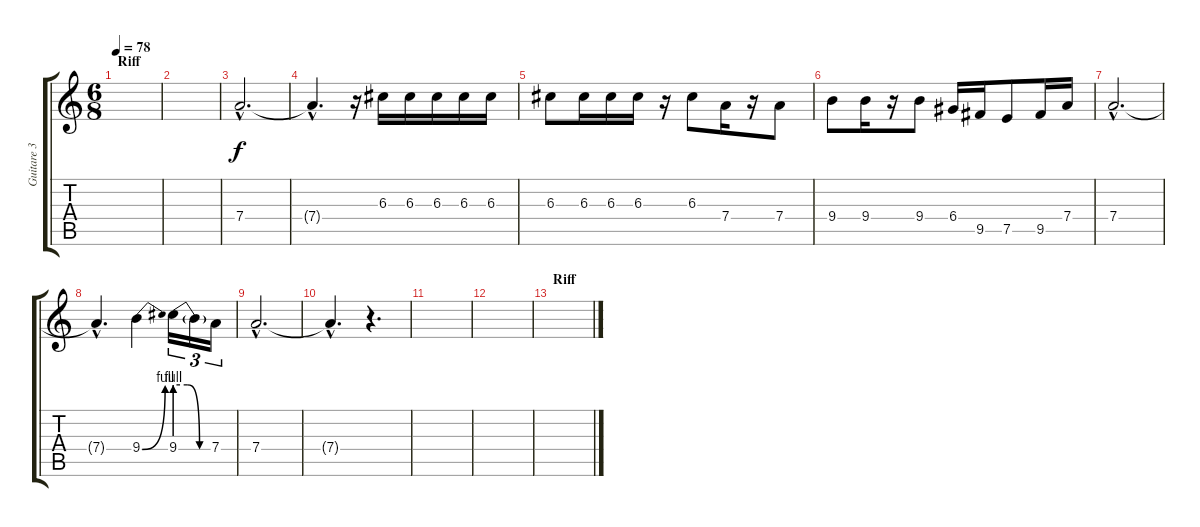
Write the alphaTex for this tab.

\track ("Guitare 3" "Guitare 3") {instrument distortionguitar}
\staff {score tabs}
\tuning (E4 B3 G3 D3 A2 E2) {hide}
\ts (6 8)
\section ("" "Riff")
\tempo 78
\clef g2
\ks c
|
|
7.4{hac}.2{d} |
7.4{hac t}.4{d} r.16 6.3.16 6.3.16 6.3.16 6.3.16 6.3.16 |
6.3.8 6.3.16 6.3.16 6.3.16 r.16 6.3.8 7.4.16 r.16 7.4.8 |
9.4.8 9.4.16 r.16 9.4.8 6.4.16 9.5.16 7.5.8 9.5.16 7.4.16 |
7.4{hac}.2{d} |
7.4{hac t}.4{d} 9.4{be (bend 0 0 60 4)}.4 9.4{be (custom 0 4 20 4 40 0 60 0)}.16{tu (3 2)} 9.4{t}.16{tu (3 2)} 7.4.16{tu (3 2)} |
7.4{hac}.2{d} |
7.4{hac t}.4{d} r.4{d} |
|
|
\section ("" "Riff")
